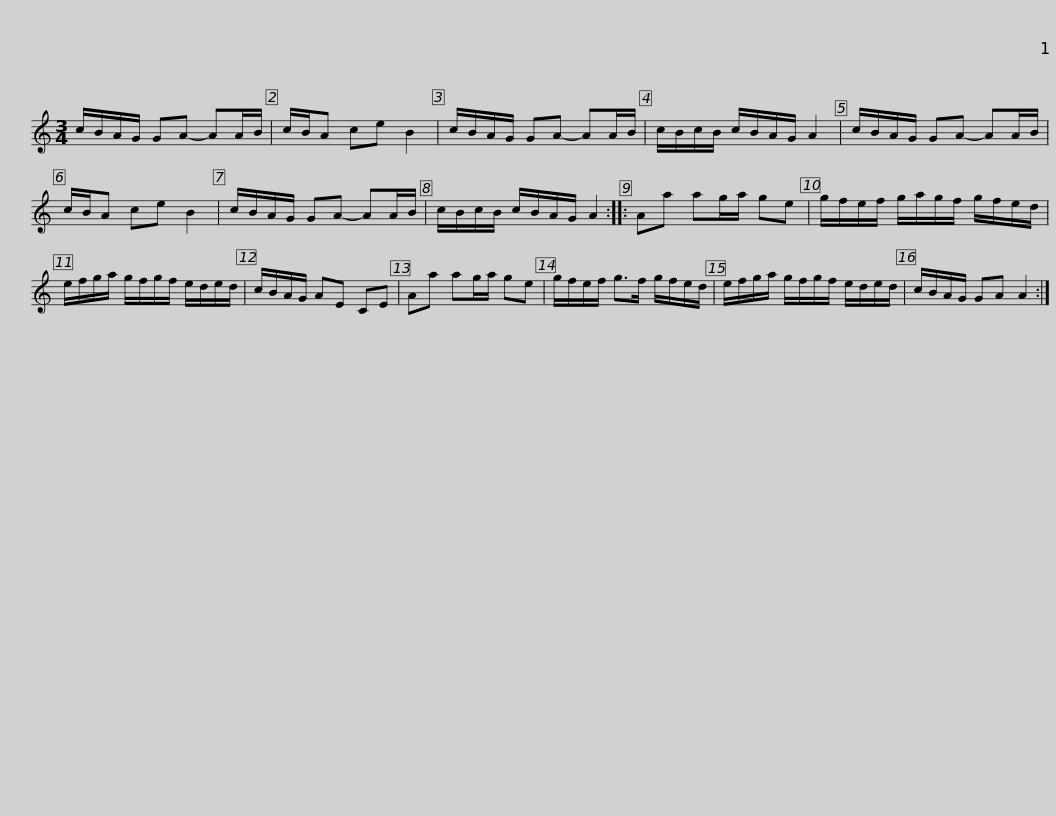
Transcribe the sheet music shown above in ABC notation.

X:1
L:1/8
M:3/4
I:linebreak $
K:C
V:1 treble
V:1
 c/B/A/G/ GA- AA/B/ | c/B/A ce B2 | c/B/A/G/ GA- AA/B/ | c/B/c/B/ c/B/A/G/ A2 | c/B/A/G/ GA- AA/B/ | %5
 c/B/A ce B2 |$ c/B/A/G/ GA- AA/B/ | c/B/c/B/ c/B/A/G/ A2 :: Aa ag/a/ ge | g/f/e/f/ g/a/g/f/ g/f/e/d/ |$ %10
 e/f/g/a/ g/f/g/f/ e/d/e/d/ | c/B/A/G/ AE CE | Aa ag/a/ ge | g/f/e/f/ g>f g/f/e/d/ |$ e/f/g/a/ g/f/g/f/ e/d/e/d/ | %15
 c/B/A/G/ GA A2 :| %16
